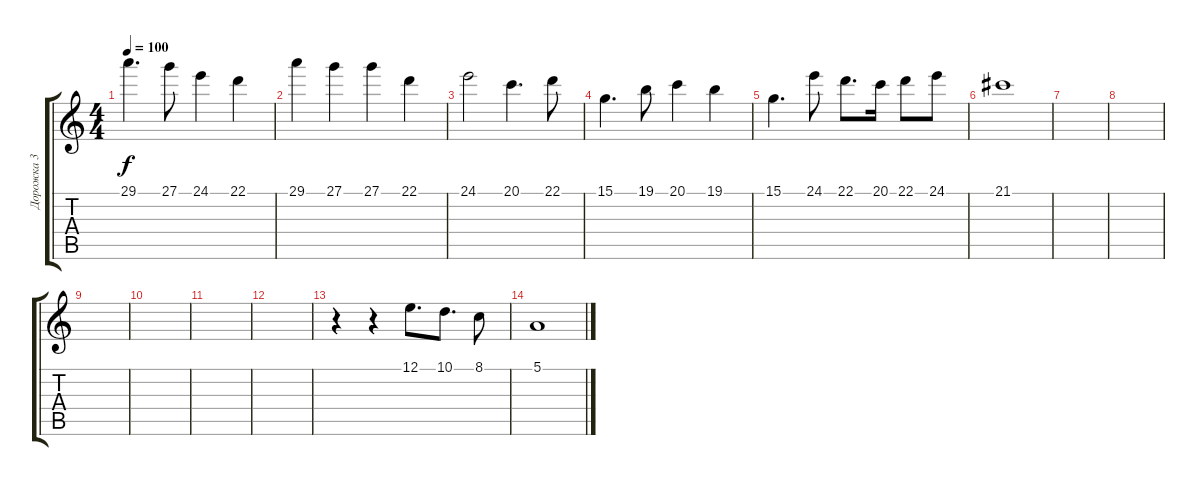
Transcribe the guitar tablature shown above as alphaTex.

\track ("Дорожка 3" "Дорожка 3") {instrument vibraphone}
\staff {score tabs}
\tuning (E4 B3 G3 D3 A2 E2) {hide}
\ts (4 4)
\tempo 100
\clef g2
\ks c
29.1.4{d dy f} 27.1.8 24.1.4 22.1.4 |
29.1.4 27.1.4 27.1.4 22.1.4 |
24.1.2 20.1.4{d} 22.1.8 |
15.1.4{d} 19.1.8 20.1.4 19.1.4 |
15.1.4{d} 24.1.8 22.1.8{d} 20.1.16 22.1.8 24.1.8 |
21.1.1 |
|
|
|
|
|
|
r.4 r.4 12.1.8{d} 10.1.8{d} 8.1.8 |
5.1.1
